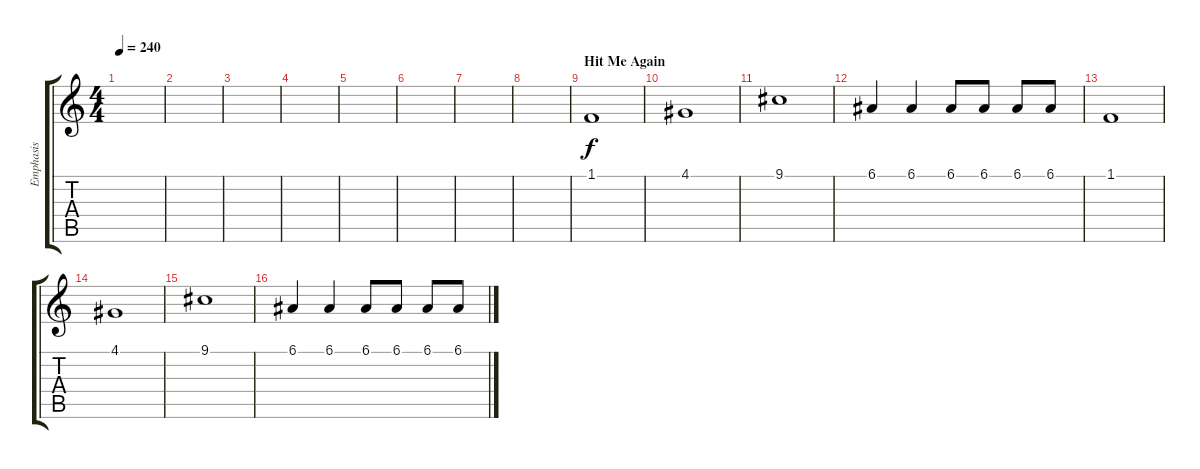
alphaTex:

\track ("Emphasis" "Emphasis") {instrument orchestrahit}
\staff {score tabs}
\tuning (E4 B3 G3 D3 A2 E2) {hide}
\ts (4 4)
\tempo 240
\clef g2
\ks c
|
|
|
|
|
|
|
|
\section ("" "Hit Me Again")
1.1.1 |
4.1.1 |
9.1.1 |
6.1.4 6.1.4 6.1.8 6.1.8 6.1.8 6.1.8 |
1.1.1 |
4.1.1 |
9.1.1 |
6.1.4 6.1.4 6.1.8 6.1.8 6.1.8 6.1.8
